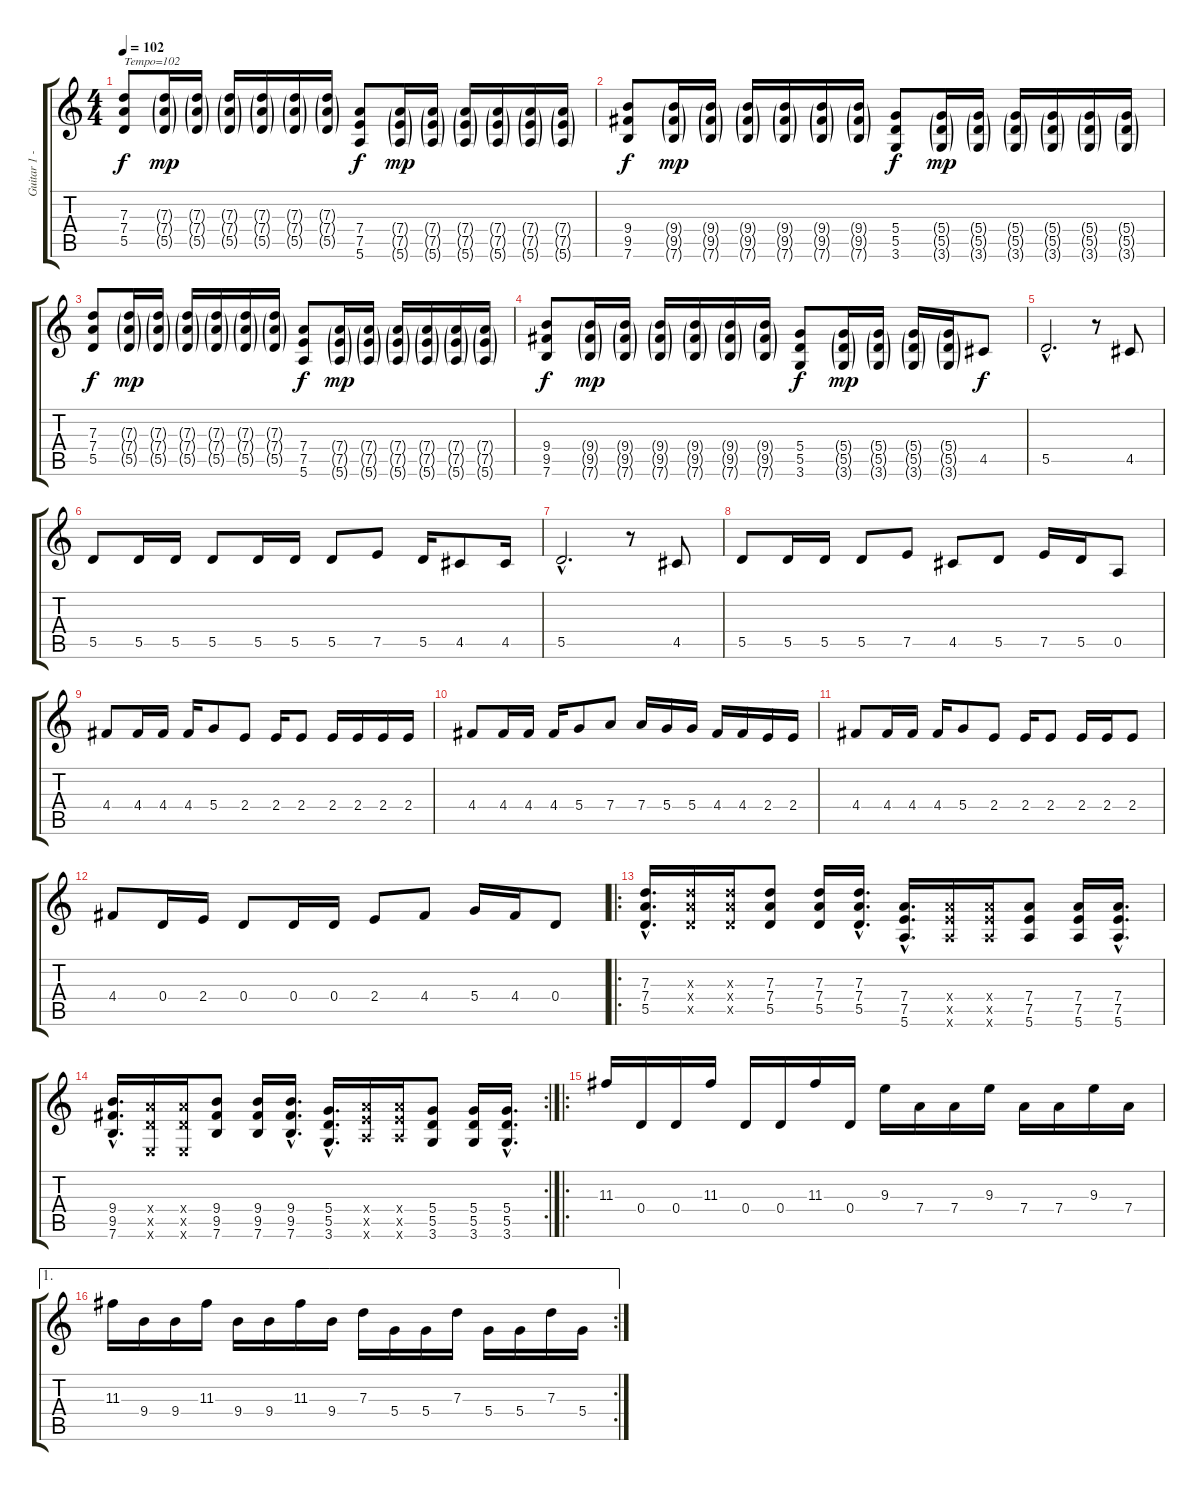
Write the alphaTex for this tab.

\track ("Guitar 1 - Distortion" "Guitar 1 -") {instrument distortionguitar}
\staff {score tabs}
\tuning (E4 B3 G3 D3 A2 E2) {hide}
\ts (4 4)
\tempo 102
\clef g2
\ks c
(7.3 7.4 5.5).8{txt "Tempo=102" dy f} (7.3{g} 7.4{g} 5.5{g}).16{dy mp} (7.3{g} 7.4{g} 5.5{g}).16 (7.3{g} 7.4{g} 5.5{g}).16 (7.3{g} 7.4{g} 5.5{g}).16 (7.3{g} 7.4{g} 5.5{g}).16 (7.3{g} 7.4{g} 5.5{g}).16 (7.4 7.5 5.6).8{dy f} (7.4{g} 7.5{g} 5.6{g}).16{dy mp} (7.4{g} 7.5{g} 5.6{g}).16 (7.4{g} 7.5{g} 5.6{g}).16 (7.4{g} 7.5{g} 5.6{g}).16 (7.4{g} 7.5{g} 5.6{g}).16 (7.4{g} 7.5{g} 5.6{g}).16 |
(9.4 9.5 7.6).8{dy f} (9.4{g} 9.5{g} 7.6{g}).16{dy mp} (9.4{g} 9.5{g} 7.6{g}).16 (9.4{g} 9.5{g} 7.6{g}).16 (9.4{g} 9.5{g} 7.6{g}).16 (9.4{g} 9.5{g} 7.6{g}).16 (9.4{g} 9.5{g} 7.6{g}).16 (5.4 5.5 3.6).8{dy f} (5.4{g} 5.5{g} 3.6{g}).16{dy mp} (5.4{g} 5.5{g} 3.6{g}).16 (5.4{g} 5.5{g} 3.6{g}).16 (5.4{g} 5.5{g} 3.6{g}).16 (5.4{g} 5.5{g} 3.6{g}).16 (5.4{g} 5.5{g} 3.6{g}).16 |
(7.3 7.4 5.5).8{dy f} (7.3{g} 7.4{g} 5.5{g}).16{dy mp} (7.3{g} 7.4{g} 5.5{g}).16 (7.3{g} 7.4{g} 5.5{g}).16 (7.3{g} 7.4{g} 5.5{g}).16 (7.3{g} 7.4{g} 5.5{g}).16 (7.3{g} 7.4{g} 5.5{g}).16 (7.4 7.5 5.6).8{dy f} (7.4{g} 7.5{g} 5.6{g}).16{dy mp} (7.4{g} 7.5{g} 5.6{g}).16 (7.4{g} 7.5{g} 5.6{g}).16 (7.4{g} 7.5{g} 5.6{g}).16 (7.4{g} 7.5{g} 5.6{g}).16 (7.4{g} 7.5{g} 5.6{g}).16 |
(9.4 9.5 7.6).8{dy f} (9.4{g} 9.5{g} 7.6{g}).16{dy mp} (9.4{g} 9.5{g} 7.6{g}).16 (9.4{g} 9.5{g} 7.6{g}).16 (9.4{g} 9.5{g} 7.6{g}).16 (9.4{g} 9.5{g} 7.6{g}).16 (9.4{g} 9.5{g} 7.6{g}).16 (5.4 5.5 3.6).8{dy f} (5.4{g} 5.5{g} 3.6{g}).16{dy mp} (5.4{g} 5.5{g} 3.6{g}).16 (5.4{g} 5.5{g} 3.6{g}).16 (5.4{g} 5.5{g} 3.6{g}).16 4.5.8{dy f} |
5.5{hac}.2{d} r.8 4.5.8 |
5.5.8 5.5.16 5.5.16 5.5.8 5.5.16 5.5.16 5.5.8 7.5.8 5.5.16 4.5.8 4.5.16 |
5.5{hac}.2{d} r.8 4.5.8 |
5.5.8 5.5.16 5.5.16 5.5.8 7.5.8 4.5.8 5.5.8 7.5.16 5.5.16 0.5.8 |
4.4.8 4.4.16 4.4.16 4.4.16 5.4.8 2.4.8 2.4.16 2.4.8 2.4.16 2.4.16 2.4.16 2.4.16 |
4.4.8 4.4.16 4.4.16 4.4.16 5.4.8 7.4.8 7.4.16 5.4.16 5.4.16 4.4.16 4.4.16 2.4.16 2.4.16 |
4.4.8 4.4.16 4.4.16 4.4.16 5.4.8 2.4.8 2.4.16 2.4.8 2.4.16 2.4.16 2.4.8 |
4.4.8 0.4.16 2.4.16 0.4.8 0.4.16 0.4.16 2.4.8 4.4.8 5.4.16 4.4.16 0.4.8 |
\ro
(7.3{hac} 7.4{hac} 5.5{hac}).16{d} (7.3{x} 7.4{x} 5.5{x}).16 (7.3{x} 7.4{x} 5.5{x}).16 (7.3 7.4 5.5).8 (7.3 7.4 5.5).16 (7.3{hac} 7.4{hac} 5.5{hac}).16{d} (7.4{hac} 7.5{hac} 5.6{hac}).16{d} (7.4{x} 7.5{x} 5.6{x}).16 (7.4{x} 7.5{x} 5.6{x}).16 (7.4 7.5 5.6).8 (7.4 7.5 5.6).16 (7.4{hac} 7.5{hac} 5.6{hac}).16{d} |
\rc 2
(9.4{hac} 9.5{hac} 7.6{hac}).16{d} (7.4{x} 5.5{x} 0.6{x}).16 (7.4{x} 5.5{x} 0.6{x}).16 (9.4 9.5 7.6).8 (9.4 9.5 7.6).16 (9.4{hac} 9.5{hac} 7.6{hac}).16{d} (5.4{hac} 5.5{hac} 3.6{hac}).16{d} (7.4{x} 7.5{x} 5.6{x}).16 (7.4{x} 7.5{x} 5.6{x}).16 (5.4 5.5 3.6).8 (5.4 5.5 3.6).16 (5.4{hac} 5.5{hac} 3.6{hac}).16{d} |
\ro
11.3.16 0.4.16 0.4.16 11.3.16 0.4.16 0.4.16 11.3.16 0.4.16 9.3.16 7.4.16 7.4.16 9.3.16 7.4.16 7.4.16 9.3.16 7.4.16 |
\ae 1
\rc 2
11.3.16 9.4.16 9.4.16 11.3.16 9.4.16 9.4.16 11.3.16 9.4.16 7.3.16 5.4.16 5.4.16 7.3.16 5.4.16 5.4.16 7.3.16 5.4.16
